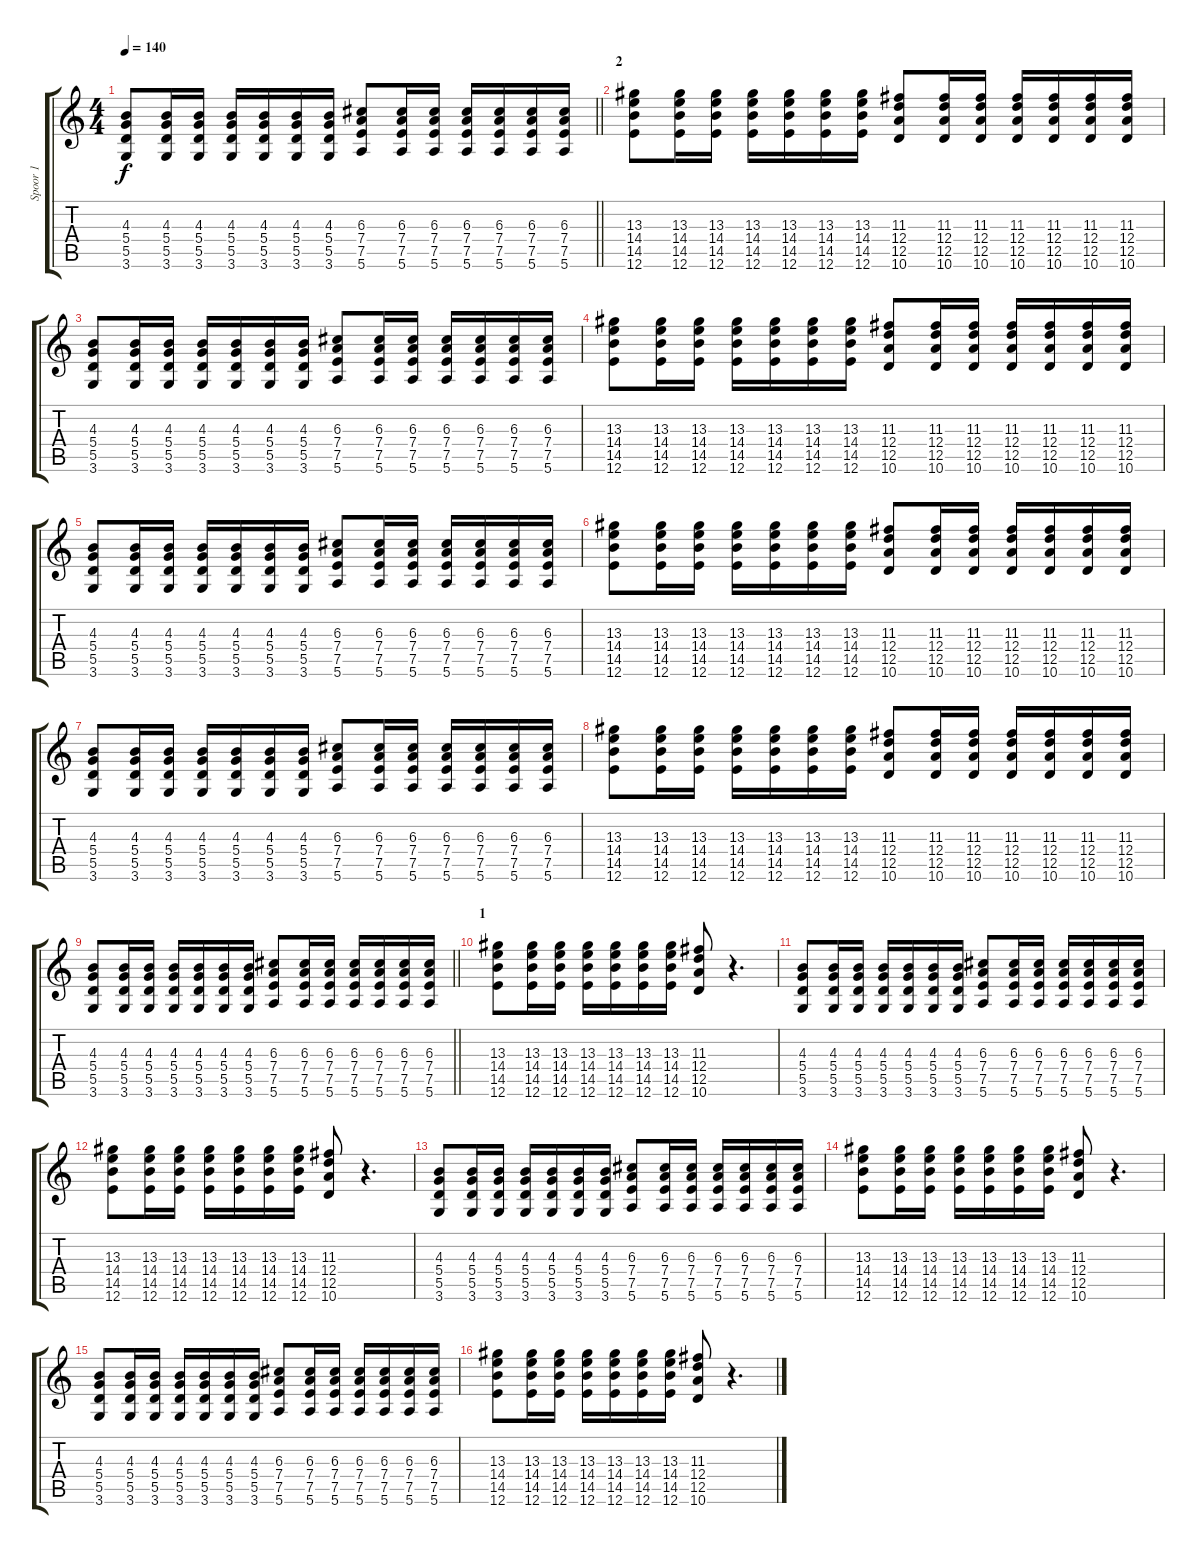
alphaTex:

\track ("Spoor 1" "Spoor 1") {instrument overdrivenguitar}
\staff {score tabs}
\tuning (E4 B3 G3 D3 A2 E2) {hide}
\ts (4 4)
\tempo 140
\clef g2
\barLineRight lightlight
\ks c
(4.3 5.4 5.5 3.6).8{dy f} (4.3 5.4 5.5 3.6).16 (4.3 5.4 5.5 3.6).16 (4.3 5.4 5.5 3.6).16 (4.3 5.4 5.5 3.6).16 (4.3 5.4 5.5 3.6).16 (4.3 5.4 5.5 3.6).16 (6.3 7.4 7.5 5.6).8 (6.3 7.4 7.5 5.6).16 (6.3 7.4 7.5 5.6).16 (6.3 7.4 7.5 5.6).16 (6.3 7.4 7.5 5.6).16 (6.3 7.4 7.5 5.6).16 (6.3 7.4 7.5 5.6).16 |
\section ("" "2")
(13.3 14.4 14.5 12.6).8 (13.3 14.4 14.5 12.6).16 (13.3 14.4 14.5 12.6).16 (13.3 14.4 14.5 12.6).16 (13.3 14.4 14.5 12.6).16 (13.3 14.4 14.5 12.6).16 (13.3 14.4 14.5 12.6).16 (11.3 12.4 12.5 10.6).8 (11.3 12.4 12.5 10.6).16 (11.3 12.4 12.5 10.6).16 (11.3 12.4 12.5 10.6).16 (11.3 12.4 12.5 10.6).16 (11.3 12.4 12.5 10.6).16 (11.3 12.4 12.5 10.6).16 |
(4.3 5.4 5.5 3.6).8 (4.3 5.4 5.5 3.6).16 (4.3 5.4 5.5 3.6).16 (4.3 5.4 5.5 3.6).16 (4.3 5.4 5.5 3.6).16 (4.3 5.4 5.5 3.6).16 (4.3 5.4 5.5 3.6).16 (6.3 7.4 7.5 5.6).8 (6.3 7.4 7.5 5.6).16 (6.3 7.4 7.5 5.6).16 (6.3 7.4 7.5 5.6).16 (6.3 7.4 7.5 5.6).16 (6.3 7.4 7.5 5.6).16 (6.3 7.4 7.5 5.6).16 |
(13.3 14.4 14.5 12.6).8 (13.3 14.4 14.5 12.6).16 (13.3 14.4 14.5 12.6).16 (13.3 14.4 14.5 12.6).16 (13.3 14.4 14.5 12.6).16 (13.3 14.4 14.5 12.6).16 (13.3 14.4 14.5 12.6).16 (11.3 12.4 12.5 10.6).8 (11.3 12.4 12.5 10.6).16 (11.3 12.4 12.5 10.6).16 (11.3 12.4 12.5 10.6).16 (11.3 12.4 12.5 10.6).16 (11.3 12.4 12.5 10.6).16 (11.3 12.4 12.5 10.6).16 |
(4.3 5.4 5.5 3.6).8 (4.3 5.4 5.5 3.6).16 (4.3 5.4 5.5 3.6).16 (4.3 5.4 5.5 3.6).16 (4.3 5.4 5.5 3.6).16 (4.3 5.4 5.5 3.6).16 (4.3 5.4 5.5 3.6).16 (6.3 7.4 7.5 5.6).8 (6.3 7.4 7.5 5.6).16 (6.3 7.4 7.5 5.6).16 (6.3 7.4 7.5 5.6).16 (6.3 7.4 7.5 5.6).16 (6.3 7.4 7.5 5.6).16 (6.3 7.4 7.5 5.6).16 |
(13.3 14.4 14.5 12.6).8 (13.3 14.4 14.5 12.6).16 (13.3 14.4 14.5 12.6).16 (13.3 14.4 14.5 12.6).16 (13.3 14.4 14.5 12.6).16 (13.3 14.4 14.5 12.6).16 (13.3 14.4 14.5 12.6).16 (11.3 12.4 12.5 10.6).8 (11.3 12.4 12.5 10.6).16 (11.3 12.4 12.5 10.6).16 (11.3 12.4 12.5 10.6).16 (11.3 12.4 12.5 10.6).16 (11.3 12.4 12.5 10.6).16 (11.3 12.4 12.5 10.6).16 |
(4.3 5.4 5.5 3.6).8 (4.3 5.4 5.5 3.6).16 (4.3 5.4 5.5 3.6).16 (4.3 5.4 5.5 3.6).16 (4.3 5.4 5.5 3.6).16 (4.3 5.4 5.5 3.6).16 (4.3 5.4 5.5 3.6).16 (6.3 7.4 7.5 5.6).8 (6.3 7.4 7.5 5.6).16 (6.3 7.4 7.5 5.6).16 (6.3 7.4 7.5 5.6).16 (6.3 7.4 7.5 5.6).16 (6.3 7.4 7.5 5.6).16 (6.3 7.4 7.5 5.6).16 |
(13.3 14.4 14.5 12.6).8 (13.3 14.4 14.5 12.6).16 (13.3 14.4 14.5 12.6).16 (13.3 14.4 14.5 12.6).16 (13.3 14.4 14.5 12.6).16 (13.3 14.4 14.5 12.6).16 (13.3 14.4 14.5 12.6).16 (11.3 12.4 12.5 10.6).8 (11.3 12.4 12.5 10.6).16 (11.3 12.4 12.5 10.6).16 (11.3 12.4 12.5 10.6).16 (11.3 12.4 12.5 10.6).16 (11.3 12.4 12.5 10.6).16 (11.3 12.4 12.5 10.6).16 |
\barLineRight lightlight
(4.3 5.4 5.5 3.6).8 (4.3 5.4 5.5 3.6).16 (4.3 5.4 5.5 3.6).16 (4.3 5.4 5.5 3.6).16 (4.3 5.4 5.5 3.6).16 (4.3 5.4 5.5 3.6).16 (4.3 5.4 5.5 3.6).16 (6.3 7.4 7.5 5.6).8 (6.3 7.4 7.5 5.6).16 (6.3 7.4 7.5 5.6).16 (6.3 7.4 7.5 5.6).16 (6.3 7.4 7.5 5.6).16 (6.3 7.4 7.5 5.6).16 (6.3 7.4 7.5 5.6).16 |
\section ("" "1")
(13.3 14.4 14.5 12.6).8 (13.3 14.4 14.5 12.6).16 (13.3 14.4 14.5 12.6).16 (13.3 14.4 14.5 12.6).16 (13.3 14.4 14.5 12.6).16 (13.3 14.4 14.5 12.6).16 (13.3 14.4 14.5 12.6).16 (11.3 12.4 12.5 10.6).8 r.4{d} |
(4.3 5.4 5.5 3.6).8 (4.3 5.4 5.5 3.6).16 (4.3 5.4 5.5 3.6).16 (4.3 5.4 5.5 3.6).16 (4.3 5.4 5.5 3.6).16 (4.3 5.4 5.5 3.6).16 (4.3 5.4 5.5 3.6).16 (6.3 7.4 7.5 5.6).8 (6.3 7.4 7.5 5.6).16 (6.3 7.4 7.5 5.6).16 (6.3 7.4 7.5 5.6).16 (6.3 7.4 7.5 5.6).16 (6.3 7.4 7.5 5.6).16 (6.3 7.4 7.5 5.6).16 |
(13.3 14.4 14.5 12.6).8 (13.3 14.4 14.5 12.6).16 (13.3 14.4 14.5 12.6).16 (13.3 14.4 14.5 12.6).16 (13.3 14.4 14.5 12.6).16 (13.3 14.4 14.5 12.6).16 (13.3 14.4 14.5 12.6).16 (11.3 12.4 12.5 10.6).8 r.4{d} |
(4.3 5.4 5.5 3.6).8 (4.3 5.4 5.5 3.6).16 (4.3 5.4 5.5 3.6).16 (4.3 5.4 5.5 3.6).16 (4.3 5.4 5.5 3.6).16 (4.3 5.4 5.5 3.6).16 (4.3 5.4 5.5 3.6).16 (6.3 7.4 7.5 5.6).8 (6.3 7.4 7.5 5.6).16 (6.3 7.4 7.5 5.6).16 (6.3 7.4 7.5 5.6).16 (6.3 7.4 7.5 5.6).16 (6.3 7.4 7.5 5.6).16 (6.3 7.4 7.5 5.6).16 |
(13.3 14.4 14.5 12.6).8 (13.3 14.4 14.5 12.6).16 (13.3 14.4 14.5 12.6).16 (13.3 14.4 14.5 12.6).16 (13.3 14.4 14.5 12.6).16 (13.3 14.4 14.5 12.6).16 (13.3 14.4 14.5 12.6).16 (11.3 12.4 12.5 10.6).8 r.4{d} |
(4.3 5.4 5.5 3.6).8 (4.3 5.4 5.5 3.6).16 (4.3 5.4 5.5 3.6).16 (4.3 5.4 5.5 3.6).16 (4.3 5.4 5.5 3.6).16 (4.3 5.4 5.5 3.6).16 (4.3 5.4 5.5 3.6).16 (6.3 7.4 7.5 5.6).8 (6.3 7.4 7.5 5.6).16 (6.3 7.4 7.5 5.6).16 (6.3 7.4 7.5 5.6).16 (6.3 7.4 7.5 5.6).16 (6.3 7.4 7.5 5.6).16 (6.3 7.4 7.5 5.6).16 |
(13.3 14.4 14.5 12.6).8 (13.3 14.4 14.5 12.6).16 (13.3 14.4 14.5 12.6).16 (13.3 14.4 14.5 12.6).16 (13.3 14.4 14.5 12.6).16 (13.3 14.4 14.5 12.6).16 (13.3 14.4 14.5 12.6).16 (11.3 12.4 12.5 10.6).8 r.4{d}
